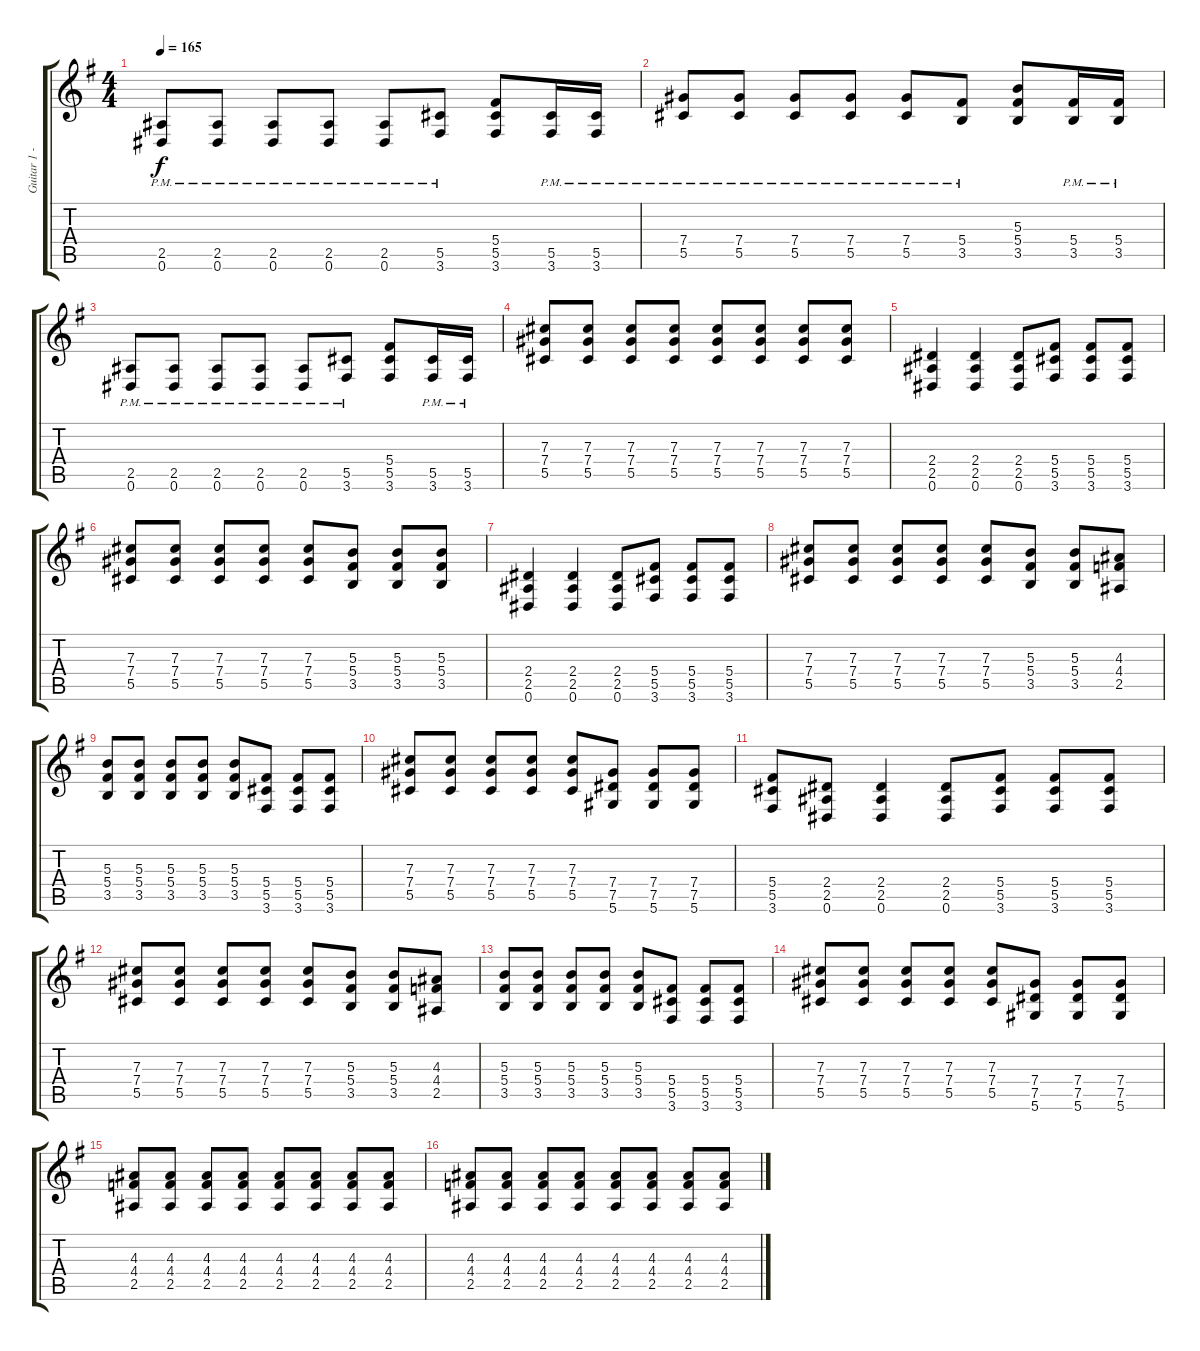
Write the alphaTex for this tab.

\track ("Guitar 1 - Brett Gurewitz" "Guitar 1 -") {instrument distortionguitar}
\staff {score tabs}
\tuning (Eb4 Bb3 Gb3 Db3 Ab2 Eb2) {hide}
\ts (4 4)
\tempo 165
\clef g2
\ks g
(2.5{pm} 0.6{pm}).8{dy f} (2.5{pm} 0.6{pm}).8 (2.5{pm} 0.6{pm}).8 (2.5{pm} 0.6{pm}).8 (2.5{pm} 0.6{pm}).8 (5.5{pm} 3.6{pm}).8 (5.4 5.5 3.6).8 (5.5{pm} 3.6{pm}).16 (5.5{pm} 3.6{pm}).16 |
(7.4{pm} 5.5{pm}).8 (7.4{pm} 5.5{pm}).8 (7.4{pm} 5.5{pm}).8 (7.4{pm} 5.5{pm}).8 (7.4{pm} 5.5{pm}).8 (5.4{pm} 3.5{pm}).8 (5.3 5.4 3.5).8 (5.4{pm} 3.5{pm}).16 (5.4{pm} 3.5{pm}).16 |
(2.5{pm} 0.6{pm}).8 (2.5{pm} 0.6{pm}).8 (2.5{pm} 0.6{pm}).8 (2.5{pm} 0.6{pm}).8 (2.5{pm} 0.6{pm}).8 (5.5{pm} 3.6{pm}).8 (5.4 5.5 3.6).8 (5.5{pm} 3.6{pm}).16 (5.5{pm} 3.6{pm}).16 |
(7.3 7.4 5.5).8 (7.3 7.4 5.5).8 (7.3 7.4 5.5).8 (7.3 7.4 5.5).8 (7.3 7.4 5.5).8 (7.3 7.4 5.5).8 (7.3 7.4 5.5).8 (7.3 7.4 5.5).8 |
(2.4 2.5 0.6).4 (2.4 2.5 0.6).4 (2.4 2.5 0.6).8 (5.4 5.5 3.6).8 (5.4 5.5 3.6).8 (5.4 5.5 3.6).8 |
(7.3 7.4 5.5).8 (7.3 7.4 5.5).8 (7.3 7.4 5.5).8 (7.3 7.4 5.5).8 (7.3 7.4 5.5).8 (5.3 5.4 3.5).8 (5.3 5.4 3.5).8 (5.3 5.4 3.5).8 |
(2.4 2.5 0.6).4 (2.4 2.5 0.6).4 (2.4 2.5 0.6).8 (5.4 5.5 3.6).8 (5.4 5.5 3.6).8 (5.4 5.5 3.6).8 |
(7.3 7.4 5.5).8 (7.3 7.4 5.5).8 (7.3 7.4 5.5).8 (7.3 7.4 5.5).8 (7.3 7.4 5.5).8 (5.3 5.4 3.5).8 (5.3 5.4 3.5).8 (4.3 4.4 2.5).8 |
(5.3 5.4 3.5).8 (5.3 5.4 3.5).8 (5.3 5.4 3.5).8 (5.3 5.4 3.5).8 (5.3 5.4 3.5).8 (5.4 5.5 3.6).8 (5.4 5.5 3.6).8 (5.4 5.5 3.6).8 |
(7.3 7.4 5.5).8 (7.3 7.4 5.5).8 (7.3 7.4 5.5).8 (7.3 7.4 5.5).8 (7.3 7.4 5.5).8 (7.4 7.5 5.6).8 (7.4 7.5 5.6).8 (7.4 7.5 5.6).8 |
(5.4 5.5 3.6).8 (2.4 2.5 0.6).8 (2.4 2.5 0.6).4 (2.4 2.5 0.6).8 (5.4 5.5 3.6).8 (5.4 5.5 3.6).8 (5.4 5.5 3.6).8 |
(7.3 7.4 5.5).8 (7.3 7.4 5.5).8 (7.3 7.4 5.5).8 (7.3 7.4 5.5).8 (7.3 7.4 5.5).8 (5.3 5.4 3.5).8 (5.3 5.4 3.5).8 (4.3 4.4 2.5).8 |
(5.3 5.4 3.5).8 (5.3 5.4 3.5).8 (5.3 5.4 3.5).8 (5.3 5.4 3.5).8 (5.3 5.4 3.5).8 (5.4 5.5 3.6).8 (5.4 5.5 3.6).8 (5.4 5.5 3.6).8 |
(7.3 7.4 5.5).8 (7.3 7.4 5.5).8 (7.3 7.4 5.5).8 (7.3 7.4 5.5).8 (7.3 7.4 5.5).8 (7.4 7.5 5.6).8 (7.4 7.5 5.6).8 (7.4 7.5 5.6).8 |
(4.3 4.4 2.5).8 (4.3 4.4 2.5).8 (4.3 4.4 2.5).8 (4.3 4.4 2.5).8 (4.3 4.4 2.5).8 (4.3 4.4 2.5).8 (4.3 4.4 2.5).8 (4.3 4.4 2.5).8 |
(4.3 4.4 2.5).8 (4.3 4.4 2.5).8 (4.3 4.4 2.5).8 (4.3 4.4 2.5).8 (4.3 4.4 2.5).8 (4.3 4.4 2.5).8 (4.3 4.4 2.5).8 (4.3 4.4 2.5).8
